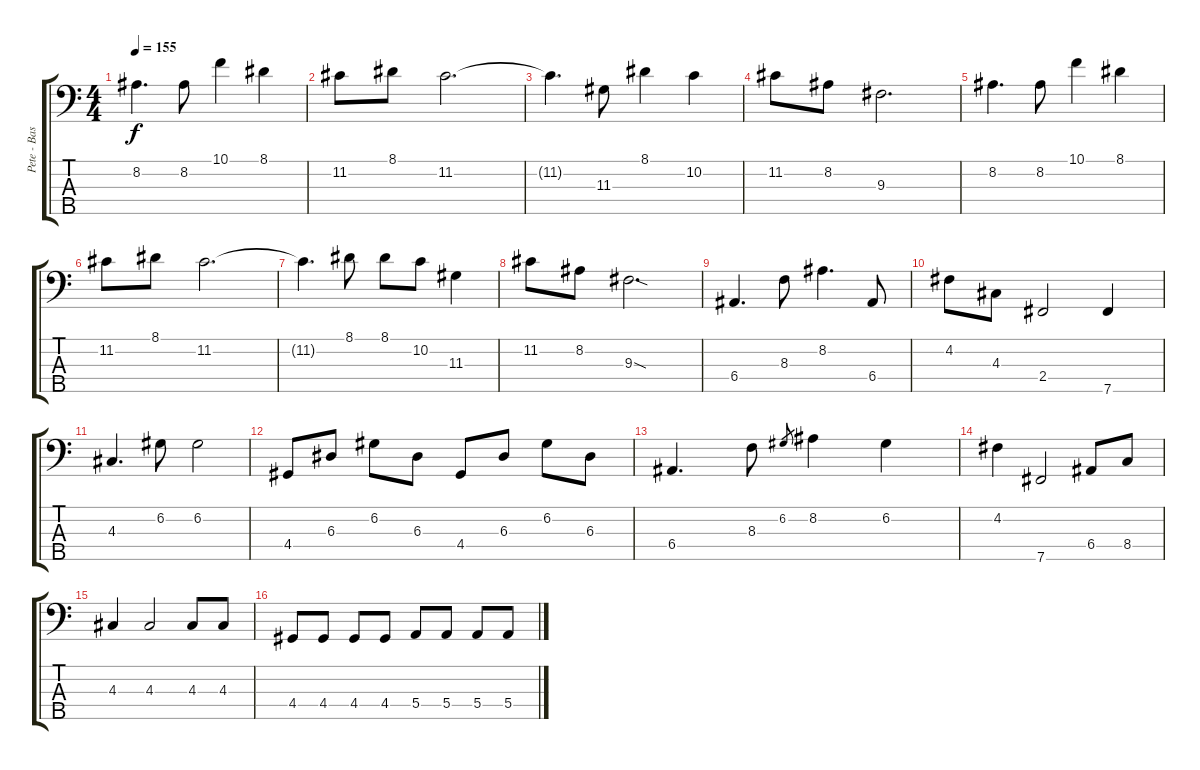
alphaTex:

\track ("Pete - Bass" "Pete - Bas") {instrument electricbassfinger}
\staff {score tabs}
\tuning (G2 D2 A1 E1 B0) {hide}
\ts (4 4)
\tempo 155
\clef f4
\ks c
8.2.4{d dy f} 8.2.8 10.1.4 8.1.4 |
11.2.8 8.1.8 11.2.2{d} |
11.2{t}.4{d} 11.3.8 8.1.4 10.2.4 |
11.2.8 8.2.8 9.3.2{d} |
8.2.4{d} 8.2.8 10.1.4 8.1.4 |
11.2.8 8.1.8 11.2.2{d} |
11.2{t}.4{d} 8.1.8 8.1.8 10.2.8 11.3.4 |
11.2.8 8.2.8 9.3{sod}.2{d} |
6.4.4{d} 8.3.8 8.2.4{d} 6.4.8 |
4.2.8 4.3.8 2.4.2 7.5.4 |
4.3.4{d} 6.2.8 6.2.2 |
4.4.8 6.3.8 6.2.8 6.3.8 4.4.8 6.3.8 6.2.8 6.3.8 |
6.4.4{d} 8.3.8 6.2.8{gr} 8.2.4 6.2.4 |
4.2.4 7.5.2 6.4.8 8.4.8 |
4.3.4 4.3.2 4.3.8 4.3.8 |
4.4.8 4.4.8 4.4.8 4.4.8 5.4.8 5.4.8 5.4.8 5.4.8
